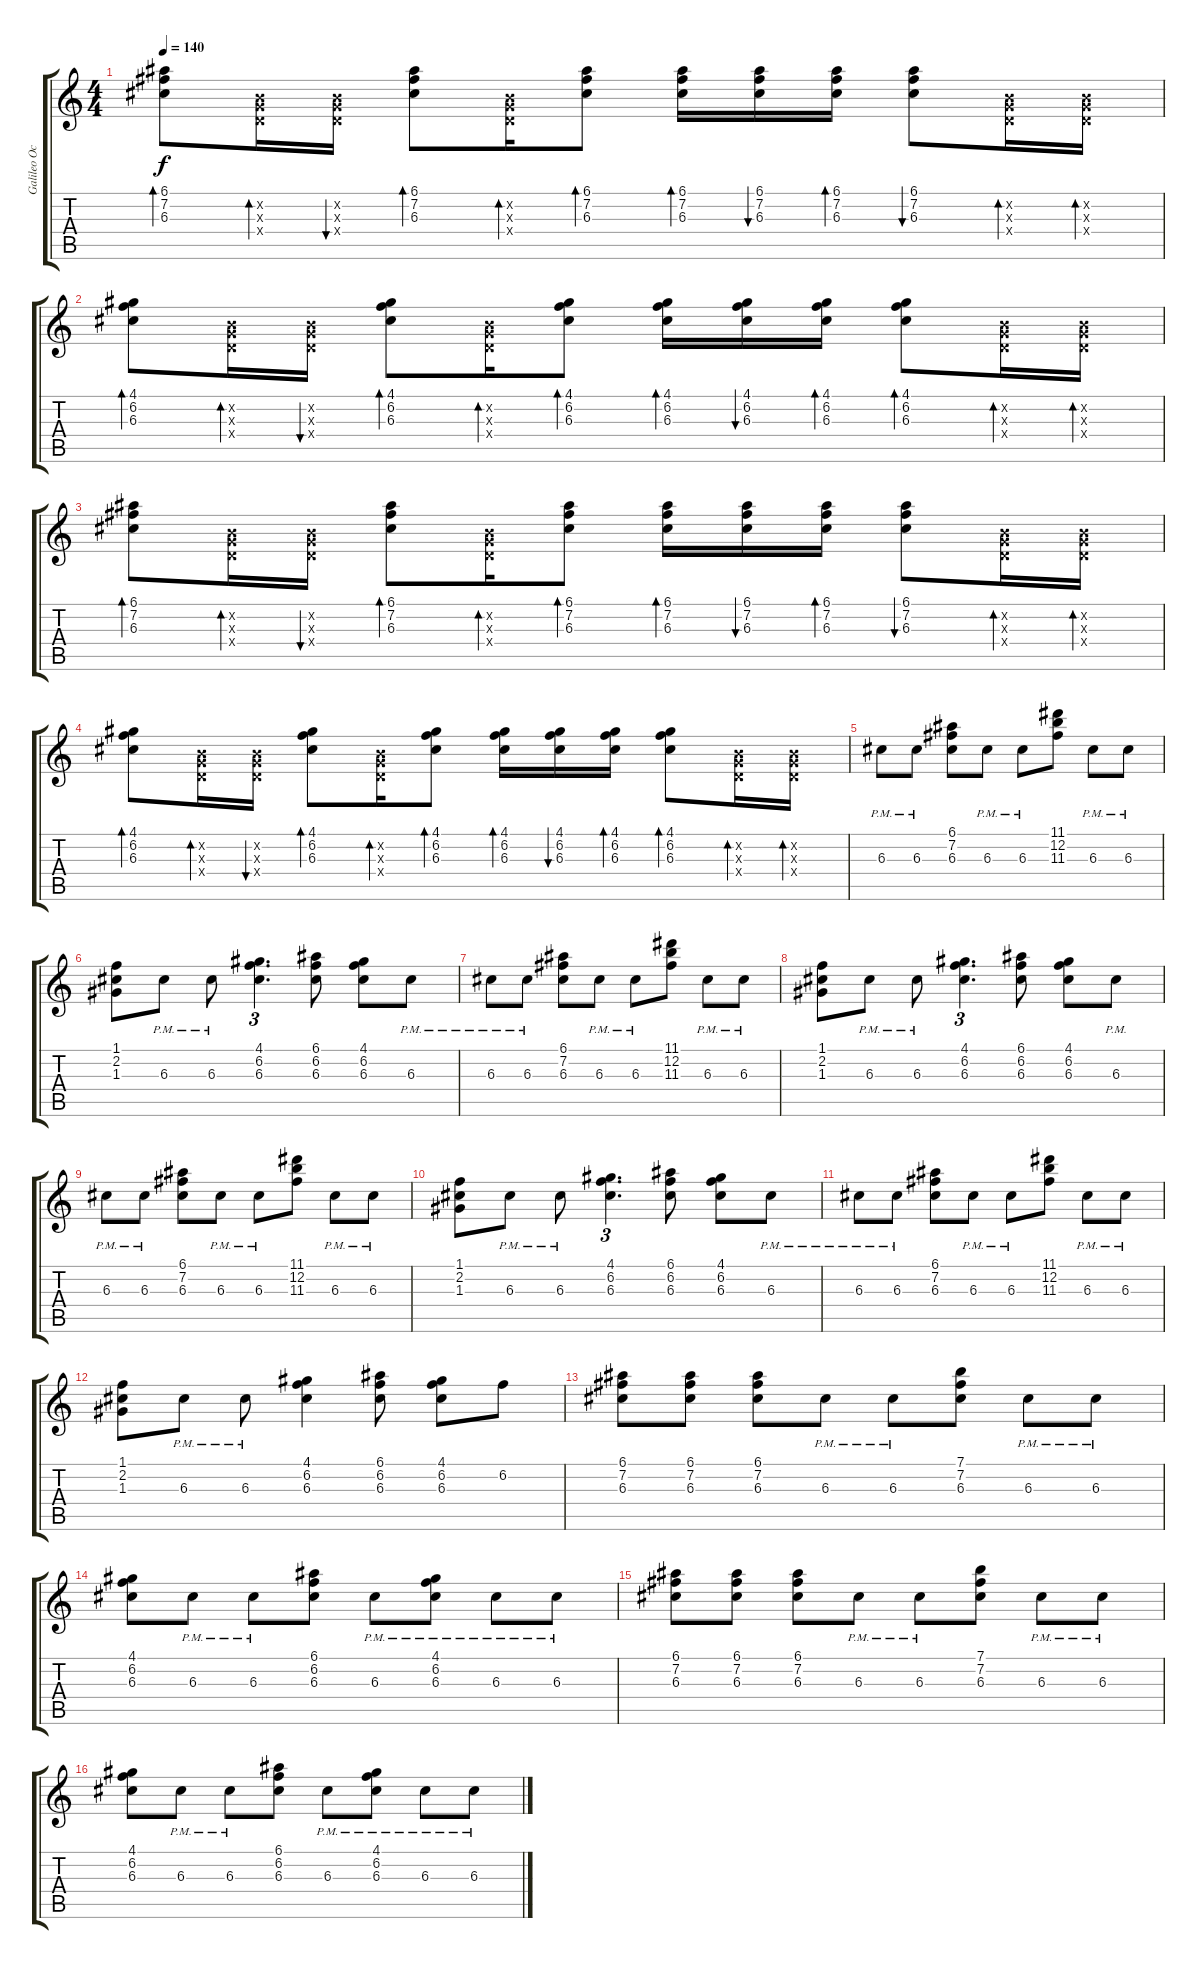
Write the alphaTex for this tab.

\track ("Galileo Ochoa" "Galileo Oc") {instrument overdrivenguitar}
\staff {score tabs}
\tuning (E4 B3 G3 D3 A2 E2) {hide}
\ts (4 4)
\tempo 140
\clef g2
\ks c
(6.1 7.2 6.3).8{bd 60 dy f instrument overdrivenguitar} (0.2{x} 0.3{x} 0.4{x}).16{bd 60} (0.2{x} 0.3{x} 0.4{x}).16{bu 60} (6.1 7.2 6.3).8{bd 60} (0.2{x} 0.3{x} 0.4{x}).16{bd 60} (6.1 7.2 6.3).8{bd 60} (6.1 7.2 6.3).16{bd 60} (6.1 7.2 6.3).16{bu 60} (6.1 7.2 6.3).16{bd 60} (6.1 7.2 6.3).8{bu 60} (0.2{x} 0.3{x} 0.4{x}).16{bd 60} (0.2{x} 0.3{x} 0.4{x}).16{bd 60} |
(4.1 6.2 6.3).8{bd 60} (0.2{x} 0.3{x} 0.4{x}).16{bd 60} (0.2{x} 0.3{x} 0.4{x}).16{bu 60} (4.1 6.2 6.3).8{bd 60} (0.2{x} 0.3{x} 0.4{x}).16{bd 60} (4.1 6.2 6.3).8{bd 60} (4.1 6.2 6.3).16{bd 60} (4.1 6.2 6.3).16{bu 60} (4.1 6.2 6.3).16{bd 60} (4.1 6.2 6.3).8{bd 60} (0.2{x} 0.3{x} 0.4{x}).16{bd 60} (0.2{x} 0.3{x} 0.4{x}).16{bd 60} |
(6.1 7.2 6.3).8{bd 60} (0.2{x} 0.3{x} 0.4{x}).16{bd 60} (0.2{x} 0.3{x} 0.4{x}).16{bu 60} (6.1 7.2 6.3).8{bd 60} (0.2{x} 0.3{x} 0.4{x}).16{bd 60} (6.1 7.2 6.3).8{bd 60} (6.1 7.2 6.3).16{bd 60} (6.1 7.2 6.3).16{bu 60} (6.1 7.2 6.3).16{bd 60} (6.1 7.2 6.3).8{bu 60} (0.2{x} 0.3{x} 0.4{x}).16{bd 60} (0.2{x} 0.3{x} 0.4{x}).16{bd 60} |
(4.1 6.2 6.3).8{bd 60} (0.2{x} 0.3{x} 0.4{x}).16{bd 60} (0.2{x} 0.3{x} 0.4{x}).16{bu 60} (4.1 6.2 6.3).8{bd 60} (0.2{x} 0.3{x} 0.4{x}).16{bd 60} (4.1 6.2 6.3).8{bd 60} (4.1 6.2 6.3).16{bd 60} (4.1 6.2 6.3).16{bu 60} (4.1 6.2 6.3).16{bd 60} (4.1 6.2 6.3).8{bd 60} (0.2{x} 0.3{x} 0.4{x}).16{bd 60} (0.2{x} 0.3{x} 0.4{x}).16{bd 60} |
6.3{pm}.8 6.3{pm}.8 (6.1 7.2 6.3).8 6.3{pm}.8 6.3{pm}.8 (11.1 12.2 11.3).8 6.3{pm}.8 6.3{pm}.8 |
(1.1 2.2 1.3).8 6.3{pm}.8 6.3{pm}.8 (4.1 6.2 6.3).4{d tu (3 2)} (6.1 6.2 6.3).8 (4.1 6.2 6.3).8 6.3{pm}.8 |
6.3{pm}.8 6.3{pm}.8 (6.1 7.2 6.3).8 6.3{pm}.8 6.3{pm}.8 (11.1 12.2 11.3).8 6.3{pm}.8 6.3{pm}.8 |
(1.1 2.2 1.3).8 6.3{pm}.8 6.3{pm}.8 (4.1 6.2 6.3).4{d tu (3 2)} (6.1 6.2 6.3).8 (4.1 6.2 6.3).8 6.3{pm}.8 |
6.3{pm}.8 6.3{pm}.8 (6.1 7.2 6.3).8 6.3{pm}.8 6.3{pm}.8 (11.1 12.2 11.3).8 6.3{pm}.8 6.3{pm}.8 |
(1.1 2.2 1.3).8 6.3{pm}.8 6.3{pm}.8 (4.1 6.2 6.3).4{d tu (3 2)} (6.1 6.2 6.3).8 (4.1 6.2 6.3).8 6.3{pm}.8 |
6.3{pm}.8 6.3{pm}.8 (6.1 7.2 6.3).8 6.3{pm}.8 6.3{pm}.8 (11.1 12.2 11.3).8 6.3{pm}.8 6.3{pm}.8 |
(1.1 2.2 1.3).8 6.3{pm}.8 6.3{pm}.8 (4.1 6.2 6.3).4 (6.1 6.2 6.3).8 (4.1 6.2 6.3).8 6.2.8 |
(6.1 7.2 6.3).8 (6.1 7.2 6.3).8 (6.1 7.2 6.3).8 6.3{pm}.8 6.3{pm}.8 (7.1 7.2 6.3).8 6.3{pm}.8 6.3{pm}.8 |
(4.1 6.2 6.3).8 6.3{pm}.8 6.3{pm}.8 (6.1 6.2 6.3).8 6.3{pm}.8 (4.1 6.2 6.3{pm}).8 6.3{pm}.8 6.3{pm}.8 |
(6.1 7.2 6.3).8 (6.1 7.2 6.3).8 (6.1 7.2 6.3).8 6.3{pm}.8 6.3{pm}.8 (7.1 7.2 6.3).8 6.3{pm}.8 6.3{pm}.8 |
(4.1 6.2 6.3).8 6.3{pm}.8 6.3{pm}.8 (6.1 6.2 6.3).8 6.3{pm}.8 (4.1 6.2 6.3{pm}).8 6.3{pm}.8 6.3{pm}.8
